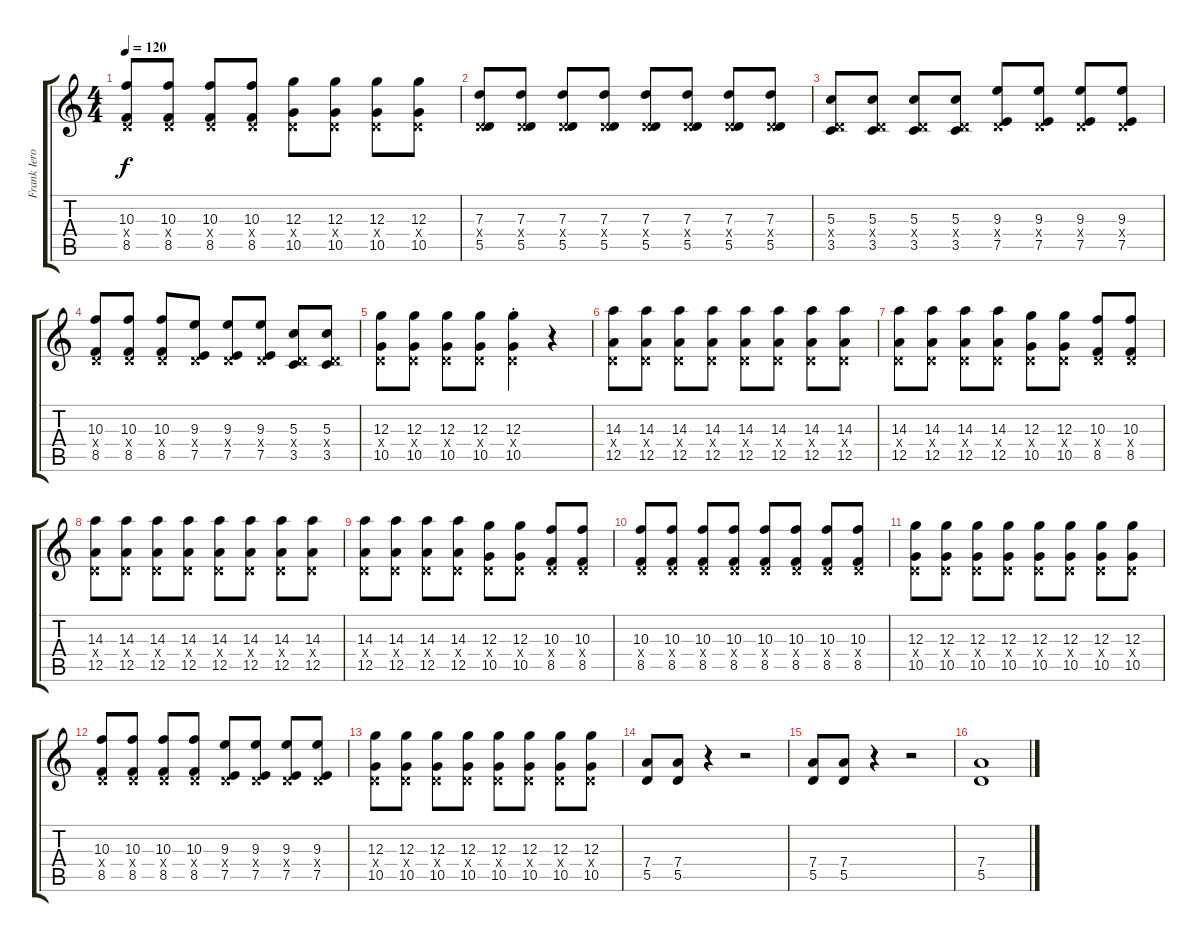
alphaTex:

\track ("Frank Iero" "Frank Iero") {instrument overdrivenguitar}
\staff {score tabs}
\tuning (E4 B3 G3 D3 A2 E2) {hide}
\ts (4 4)
\tempo 120
\clef g2
\ks c
(10.3 0.4{x} 8.5).8{dy f} (10.3 0.4{x} 8.5).8 (10.3 0.4{x} 8.5).8 (10.3 0.4{x} 8.5).8 (12.3 0.4{x} 10.5).8 (12.3 0.4{x} 10.5).8 (12.3 0.4{x} 10.5).8 (12.3 0.4{x} 10.5).8 |
(7.3 0.4{x} 5.5).8 (7.3 0.4{x} 5.5).8 (7.3 0.4{x} 5.5).8 (7.3 0.4{x} 5.5).8 (7.3 0.4{x} 5.5).8 (7.3 0.4{x} 5.5).8 (7.3 0.4{x} 5.5).8 (7.3 0.4{x} 5.5).8 |
(5.3 0.4{x} 3.5).8 (5.3 0.4{x} 3.5).8 (5.3 0.4{x} 3.5).8 (5.3 0.4{x} 3.5).8 (9.3 0.4{x} 7.5).8 (9.3 0.4{x} 7.5).8 (9.3 0.4{x} 7.5).8 (9.3 0.4{x} 7.5).8 |
(10.3 0.4{x} 8.5).8 (10.3 0.4{x} 8.5).8 (10.3 0.4{x} 8.5).8 (9.3 0.4{x} 7.5).8 (9.3 0.4{x} 7.5).8 (9.3 0.4{x} 7.5).8 (5.3 0.4{x} 3.5).8 (5.3 0.4{x} 3.5).8 |
(12.3 0.4{x} 10.5).8 (12.3 0.4{x} 10.5).8 (12.3 0.4{x} 10.5).8 (12.3 0.4{x} 10.5).8 (12.3{st} 0.4{x} 10.5{st}).4 r.4 |
(14.3 0.4{x} 12.5).8 (14.3 0.4{x} 12.5).8 (14.3 0.4{x} 12.5).8 (14.3 0.4{x} 12.5).8 (14.3 0.4{x} 12.5).8 (14.3 0.4{x} 12.5).8 (14.3 0.4{x} 12.5).8 (14.3 0.4{x} 12.5).8 |
(14.3 0.4{x} 12.5).8 (14.3 0.4{x} 12.5).8 (14.3 0.4{x} 12.5).8 (14.3 0.4{x} 12.5).8 (12.3 0.4{x} 10.5).8 (12.3 0.4{x} 10.5).8 (10.3 0.4{x} 8.5).8 (10.3 0.4{x} 8.5).8 |
(14.3 0.4{x} 12.5).8 (14.3 0.4{x} 12.5).8 (14.3 0.4{x} 12.5).8 (14.3 0.4{x} 12.5).8 (14.3 0.4{x} 12.5).8 (14.3 0.4{x} 12.5).8 (14.3 0.4{x} 12.5).8 (14.3 0.4{x} 12.5).8 |
(14.3 0.4{x} 12.5).8 (14.3 0.4{x} 12.5).8 (14.3 0.4{x} 12.5).8 (14.3 0.4{x} 12.5).8 (12.3 0.4{x} 10.5).8 (12.3 0.4{x} 10.5).8 (10.3 0.4{x} 8.5).8 (10.3 0.4{x} 8.5).8 |
(10.3 0.4{x} 8.5).8 (10.3 0.4{x} 8.5).8 (10.3 0.4{x} 8.5).8 (10.3 0.4{x} 8.5).8 (10.3 0.4{x} 8.5).8 (10.3 0.4{x} 8.5).8 (10.3 0.4{x} 8.5).8 (10.3 0.4{x} 8.5).8 |
(12.3 0.4{x} 10.5).8 (12.3 0.4{x} 10.5).8 (12.3 0.4{x} 10.5).8 (12.3 0.4{x} 10.5).8 (12.3 0.4{x} 10.5).8 (12.3 0.4{x} 10.5).8 (12.3 0.4{x} 10.5).8 (12.3 0.4{x} 10.5).8 |
(10.3 0.4{x} 8.5).8 (10.3 0.4{x} 8.5).8 (10.3 0.4{x} 8.5).8 (10.3 0.4{x} 8.5).8 (9.3 0.4{x} 7.5).8 (9.3 0.4{x} 7.5).8 (9.3 0.4{x} 7.5).8 (9.3 0.4{x} 7.5).8 |
(12.3 0.4{x} 10.5).8 (12.3 0.4{x} 10.5).8 (12.3 0.4{x} 10.5).8 (12.3 0.4{x} 10.5).8 (12.3 0.4{x} 10.5).8 (12.3 0.4{x} 10.5).8 (12.3 0.4{x} 10.5).8 (12.3 0.4{x} 10.5).8 |
(7.4 5.5).8 (7.4 5.5).8 r.4 r.2 |
(7.4 5.5).8 (7.4 5.5).8 r.4 r.2 |
(7.4 5.5).1
